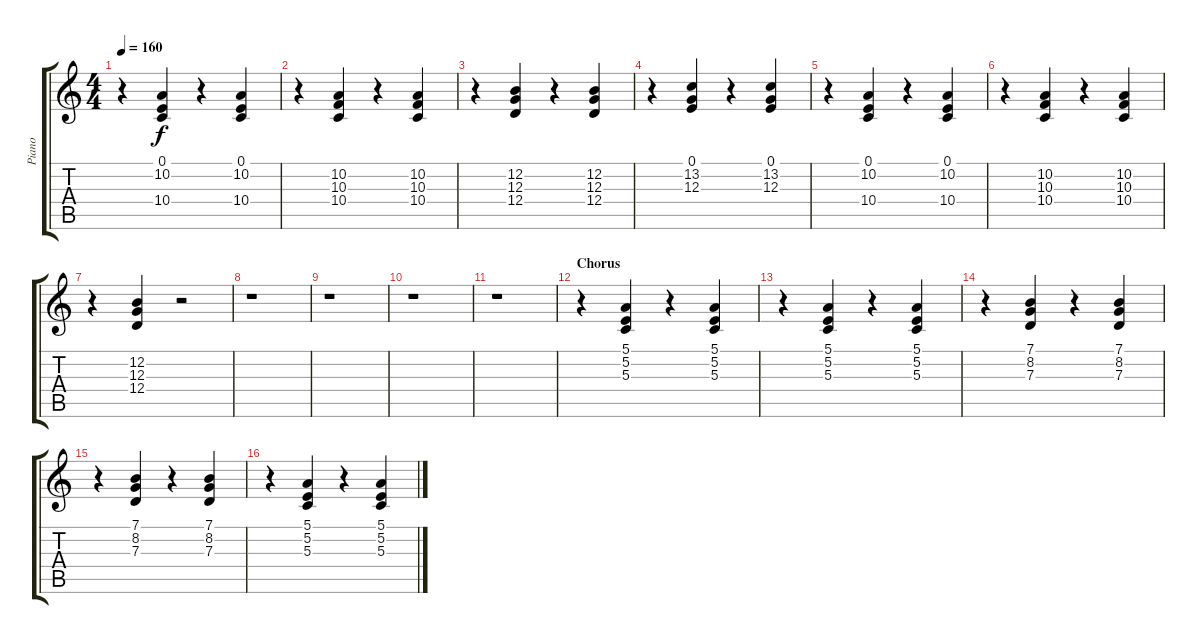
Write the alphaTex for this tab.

\track ("Piano" "Piano") {instrument electricpiano1}
\staff {score tabs}
\tuning (E4 B3 G3 D3 A2 E2) {hide}
\ts (4 4)
\tempo 160
\clef g2
\ks c
r.4{dy f} (0.1 10.2 10.4).4 r.4 (0.1 10.2 10.4).4 |
r.4 (10.2 10.3 10.4).4 r.4 (10.2 10.3 10.4).4 |
r.4 (12.2 12.3 12.4).4 r.4 (12.2 12.3 12.4).4 |
r.4 (0.1 13.2 12.3).4 r.4 (0.1 13.2 12.3).4 |
r.4 (0.1 10.2 10.4).4 r.4 (0.1 10.2 10.4).4 |
r.4 (10.2 10.3 10.4).4 r.4 (10.2 10.3 10.4).4 |
r.4 (12.2 12.3 12.4).4 r.2 |
r.1 |
r.1 |
r.1 |
r.1 |
\section ("" "Chorus")
r.4 (5.1 5.2 5.3).4 r.4 (5.1 5.2 5.3).4 |
r.4 (5.1 5.2 5.3).4 r.4 (5.1 5.2 5.3).4 |
r.4 (7.1 8.2 7.3).4 r.4 (7.1 8.2 7.3).4 |
r.4 (7.1 8.2 7.3).4 r.4 (7.1 8.2 7.3).4 |
r.4 (5.1 5.2 5.3).4 r.4 (5.1 5.2 5.3).4
